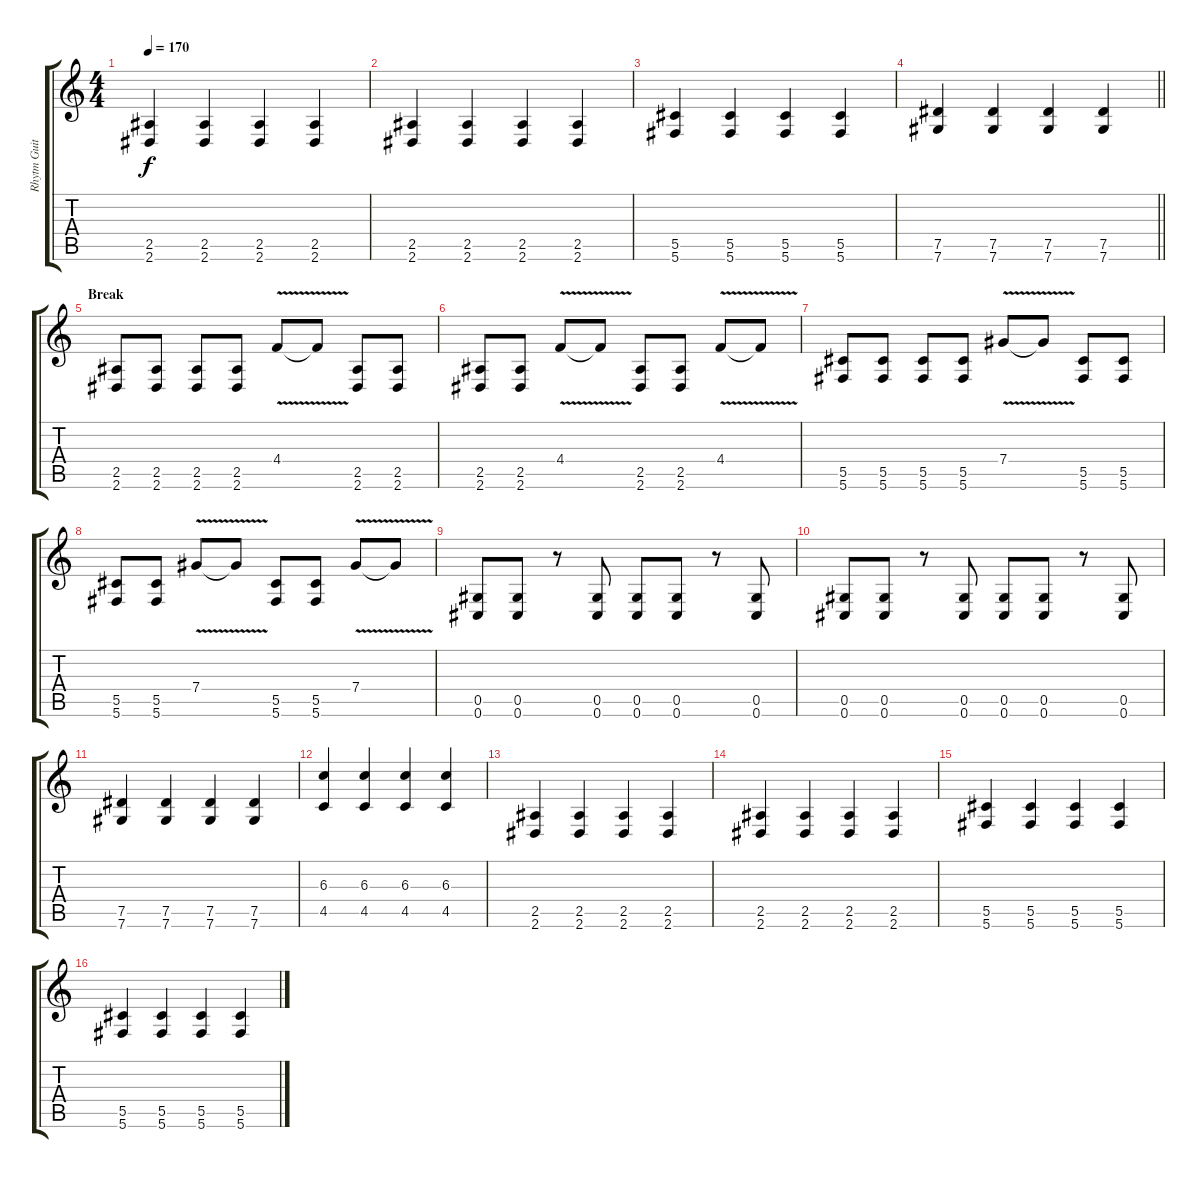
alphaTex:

\track ("Rhytm Guitar [R]" "Rhytm Guit") {instrument distortionguitar}
\staff {score tabs}
\tuning (Eb4 Bb3 Gb3 Db3 Ab2 Db2) {hide}
\ts (4 4)
\tempo 170
\clef g2
\ks c
(2.5 2.6).4{dy f} (2.5 2.6).4 (2.5 2.6).4 (2.5 2.6).4 |
(2.5 2.6).4 (2.5 2.6).4 (2.5 2.6).4 (2.5 2.6).4 |
(5.5 5.6).4 (5.5 5.6).4 (5.5 5.6).4 (5.5 5.6).4 |
\barLineRight lightlight
(7.5 7.6).4 (7.5 7.6).4 (7.5 7.6).4 (7.5 7.6).4 |
\section ("" "Break")
(2.5 2.6).8 (2.5 2.6).8 (2.5 2.6).8 (2.5 2.6).8 4.4{v}.8 4.4{t}.8 (2.5 2.6).8 (2.5 2.6).8 |
(2.5 2.6).8 (2.5 2.6).8 4.4{v}.8 4.4{t}.8 (2.5 2.6).8 (2.5 2.6).8 4.4{v}.8 4.4{t}.8 |
(5.5 5.6).8 (5.5 5.6).8 (5.5 5.6).8 (5.5 5.6).8 7.4{v}.8 7.4{t}.8 (5.5 5.6).8 (5.5 5.6).8 |
(5.5 5.6).8 (5.5 5.6).8 7.4{v}.8 7.4{t}.8 (5.5 5.6).8 (5.5 5.6).8 7.4{v}.8 7.4{t}.8 |
(0.5 0.6).8 (0.5 0.6).8 r.8 (0.5 0.6).8 (0.5 0.6).8 (0.5 0.6).8 r.8 (0.5 0.6).8 |
(0.5 0.6).8 (0.5 0.6).8 r.8 (0.5 0.6).8 (0.5 0.6).8 (0.5 0.6).8 r.8 (0.5 0.6).8 |
(7.5 7.6).4 (7.5 7.6).4 (7.5 7.6).4 (7.5 7.6).4 |
(6.3 4.5).4 (6.3 4.5).4 (6.3 4.5).4 (6.3 4.5).4 |
(2.5 2.6).4 (2.5 2.6).4 (2.5 2.6).4 (2.5 2.6).4 |
(2.5 2.6).4 (2.5 2.6).4 (2.5 2.6).4 (2.5 2.6).4 |
(5.5 5.6).4 (5.5 5.6).4 (5.5 5.6).4 (5.5 5.6).4 |
(5.5 5.6).4 (5.5 5.6).4 (5.5 5.6).4 (5.5 5.6).4
